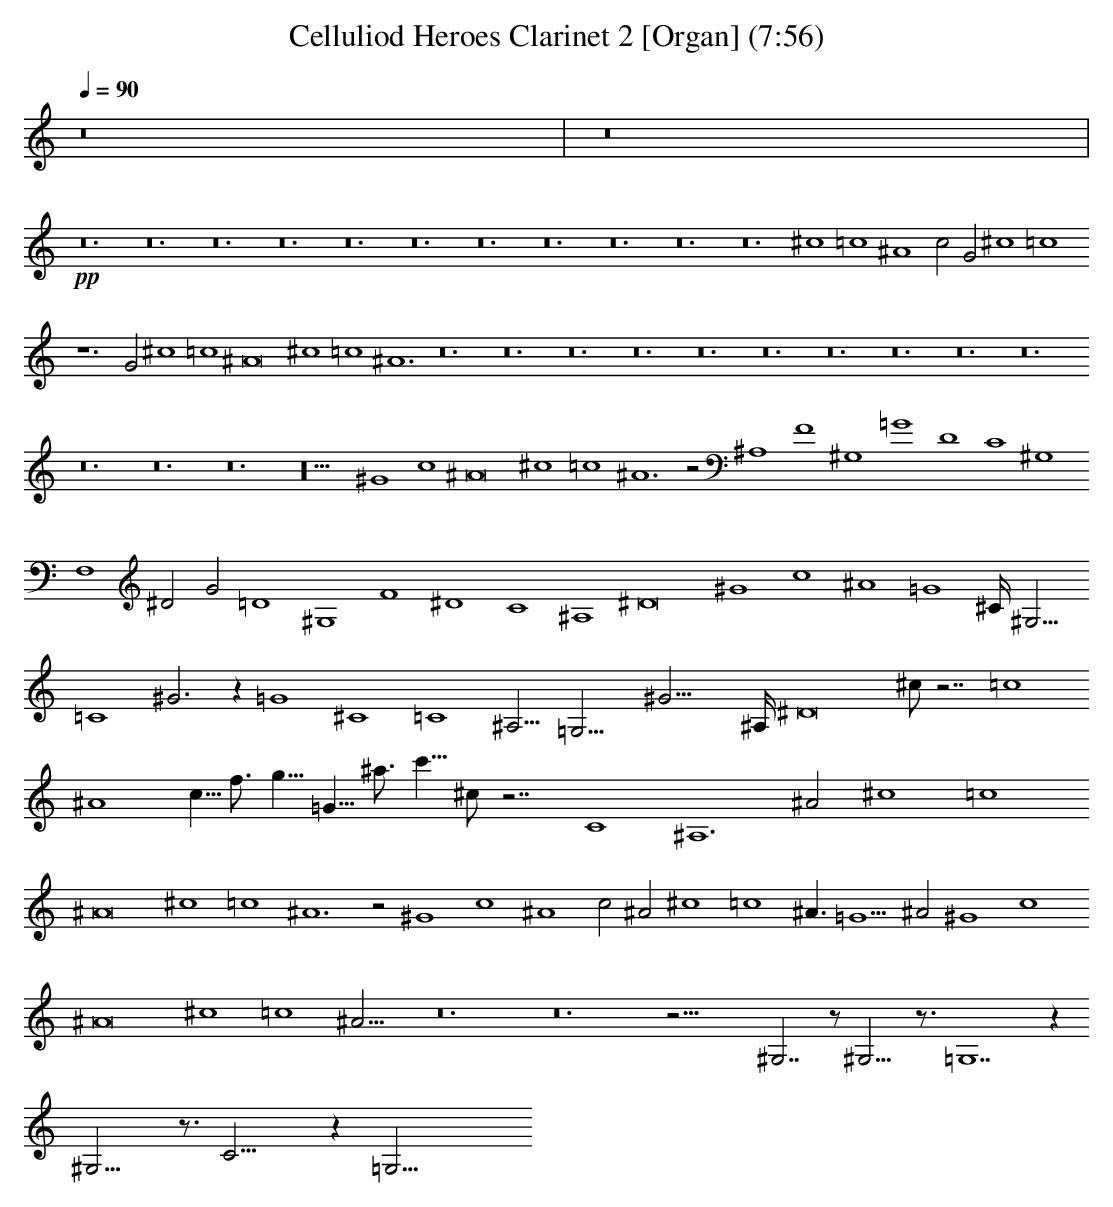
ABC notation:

X:1
T: Celluliod Heroes Clarinet 2 [Organ] (7:56)
L: 1/4
Q: 90
K: C
z8|z8|
+pp+ z12 z12 z12 z12 z12 z12 z12 z12 z12 z12 z12 ^c4 =c4 ^A4 c2 G2 ^c4 =c4
z6 G2 ^c4 =c4 ^A8 ^c4 =c4 ^A6 z12 z12 z12 z12 z12 z12 z12 z12 z12 z12
z12 z12 z12 z10 ^G4 c4 ^A8 ^c4 =c4 ^A6 z2 ^A,4 F4 ^G,4 =G4 D4 C4 ^G,4
F,4 ^D2 G2 =D4 ^G,4 F4 ^D4 C4 ^A,4 ^D8 ^G4 c4 ^A4 =G4 ^C/4 ^G,15/4
=C4 ^G3 z =G4 ^C4 =C4 ^A,11/4 =G,21/4 ^G31/4 ^A,/4 ^D8 ^c/2 z7/2 =c4
^A4 c5/8 f3/4 g5/8 =G5/8 ^a3/4 c'5/8 ^c/2 z7/2 C4 ^A,6 ^A2 ^c4 =c4
^A8 ^c4 =c4 ^A6 z2 ^G4 c4 ^A4 c2 ^A2 ^c4 =c4 ^A3/2 =G9/2 ^A2 ^G4 c4
^A8 ^c4 =c4 ^A21/4 z12 z12 z43/4 ^G,7/2 z/2 ^G,13/4 z3/4 =G,7 z
^G,13/4 z3/4 C15/4 z =G,23/4
